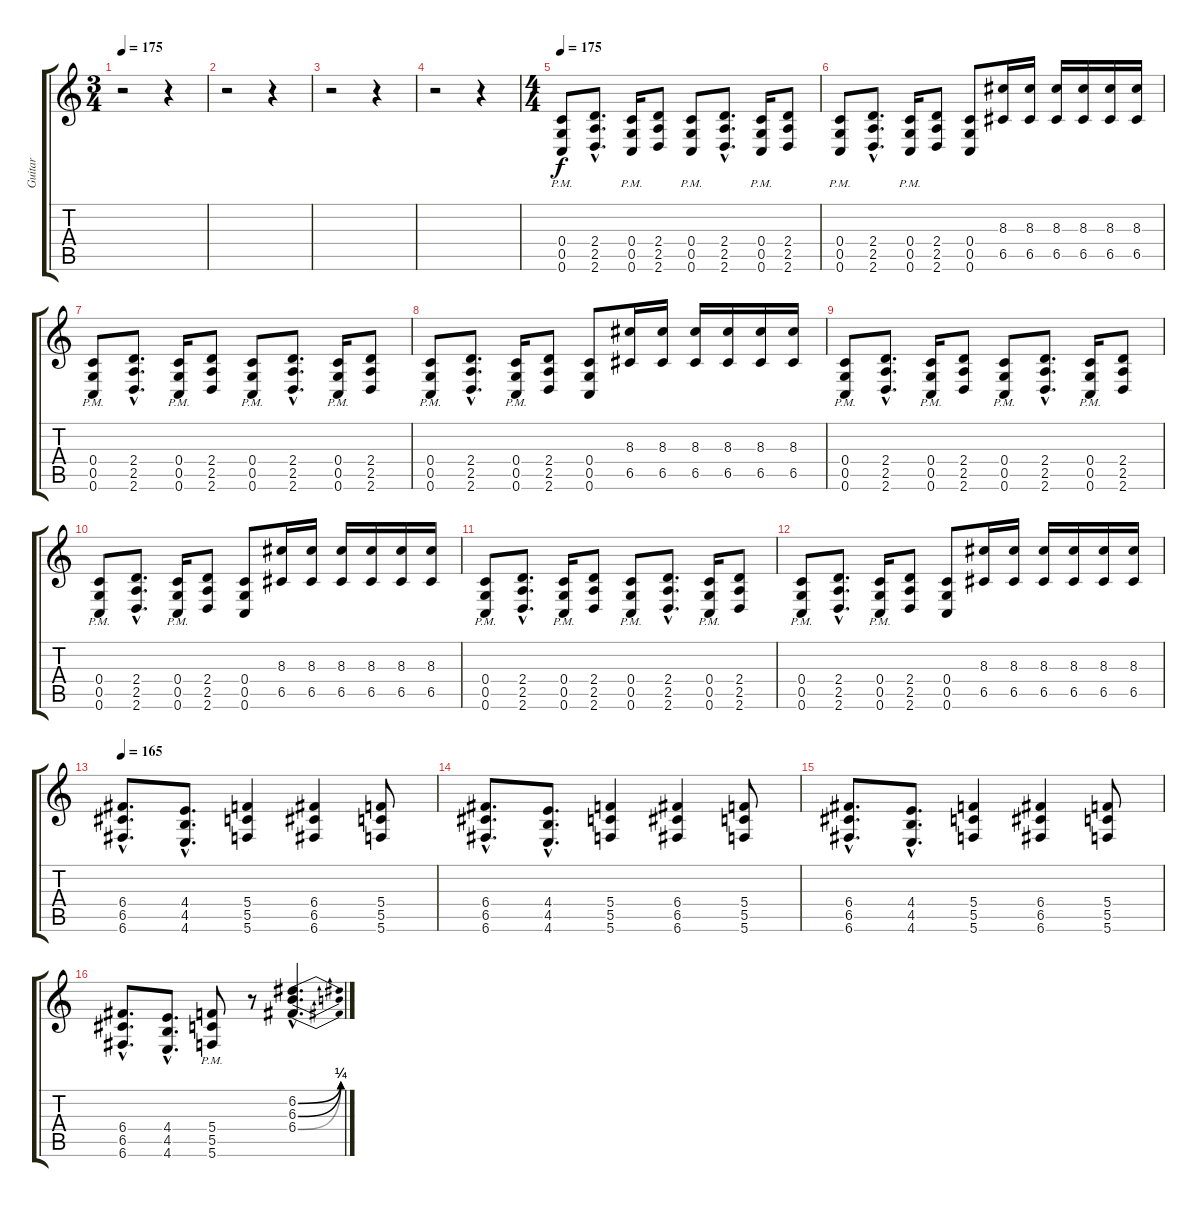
\track ("Guitar" "Guitar") {instrument distortionguitar}
\staff {score tabs}
\tuning (D4 A3 F3 C3 G2 C2) {hide}
\ts (3 4)
\tempo 175
\tempo 200
\tempo 175
\clef g2
\ks c
r.2{dy f instrument distortionguitar} r.4 |
r.2 r.4 |
r.2 r.4 |
r.2 r.4 |
\ts (4 4)
\tempo 175
(0.4{pm} 0.5{pm} 0.6{pm}).8 (2.4{hac} 2.5{hac} 2.6{hac}).8{d} (0.4{pm} 0.5 0.6).16 (2.4 2.5 2.6).8 (0.4{pm} 0.5{pm} 0.6{pm}).8 (2.4{hac} 2.5{hac} 2.6{hac}).8{d} (0.4{pm} 0.5{pm} 0.6{pm}).16 (2.4 2.5 2.6).8 |
(0.4{pm} 0.5{pm} 0.6{pm}).8 (2.4{hac} 2.5{hac} 2.6{hac}).8{d} (0.4{pm} 0.5 0.6).16 (2.4 2.5 2.6).8 (0.4 0.5 0.6).8 (8.3 6.5).16 (8.3 6.5).16 (8.3 6.5).16 (8.3 6.5).16 (8.3 6.5).16 (8.3 6.5).16 |
(0.4{pm} 0.5{pm} 0.6{pm}).8 (2.4{hac} 2.5{hac} 2.6{hac}).8{d} (0.4{pm} 0.5 0.6).16 (2.4 2.5 2.6).8 (0.4{pm} 0.5{pm} 0.6{pm}).8 (2.4{hac} 2.5{hac} 2.6{hac}).8{d} (0.4{pm} 0.5{pm} 0.6{pm}).16 (2.4 2.5 2.6).8 |
(0.4{pm} 0.5{pm} 0.6{pm}).8 (2.4{hac} 2.5{hac} 2.6{hac}).8{d} (0.4{pm} 0.5 0.6).16 (2.4 2.5 2.6).8 (0.4 0.5 0.6).8 (8.3 6.5).16 (8.3 6.5).16 (8.3 6.5).16 (8.3 6.5).16 (8.3 6.5).16 (8.3 6.5).16 |
(0.4{pm} 0.5{pm} 0.6{pm}).8 (2.4{hac} 2.5{hac} 2.6{hac}).8{d} (0.4{pm} 0.5 0.6).16 (2.4 2.5 2.6).8 (0.4{pm} 0.5{pm} 0.6{pm}).8 (2.4{hac} 2.5{hac} 2.6{hac}).8{d} (0.4{pm} 0.5{pm} 0.6{pm}).16 (2.4 2.5 2.6).8 |
(0.4{pm} 0.5{pm} 0.6{pm}).8 (2.4{hac} 2.5{hac} 2.6{hac}).8{d} (0.4{pm} 0.5 0.6).16 (2.4 2.5 2.6).8 (0.4 0.5 0.6).8 (8.3 6.5).16 (8.3 6.5).16 (8.3 6.5).16 (8.3 6.5).16 (8.3 6.5).16 (8.3 6.5).16 |
(0.4{pm} 0.5{pm} 0.6{pm}).8 (2.4{hac} 2.5{hac} 2.6{hac}).8{d} (0.4{pm} 0.5 0.6).16 (2.4 2.5 2.6).8 (0.4{pm} 0.5{pm} 0.6{pm}).8 (2.4{hac} 2.5{hac} 2.6{hac}).8{d} (0.4{pm} 0.5{pm} 0.6{pm}).16 (2.4 2.5 2.6).8 |
(0.4{pm} 0.5{pm} 0.6{pm}).8 (2.4{hac} 2.5{hac} 2.6{hac}).8{d} (0.4{pm} 0.5 0.6).16 (2.4 2.5 2.6).8 (0.4 0.5 0.6).8 (8.3 6.5).16 (8.3 6.5).16 (8.3 6.5).16 (8.3 6.5).16 (8.3 6.5).16 (8.3 6.5).16 |
\tempo 165
(6.4{hac} 6.5{hac} 6.6).8{d} (4.4{hac} 4.5{hac} 4.6).8{d} (5.4 5.5 5.6).4 (6.4 6.5 6.6).4 (5.4 5.5 5.6).8 |
(6.4{hac} 6.5{hac} 6.6).8{d} (4.4{hac} 4.5{hac} 4.6).8{d} (5.4 5.5 5.6).4 (6.4 6.5 6.6).4 (5.4 5.5 5.6).8 |
(6.4{hac} 6.5{hac} 6.6).8{d} (4.4{hac} 4.5{hac} 4.6).8{d} (5.4 5.5 5.6).4 (6.4 6.5 6.6).4 (5.4 5.5 5.6).8 |
(6.4{hac} 6.5{hac} 6.6).8{d} (4.4{hac} 4.5{hac} 4.6).8{d} (5.4{pm} 5.5{pm} 5.6{pm}).8 r.8 (6.2{be (bend 0 0 60 1) hac} 6.3{be (bend 0 0 60 1) hac} 6.4{be (bend 0 0 60 1) hac}).4{d}
